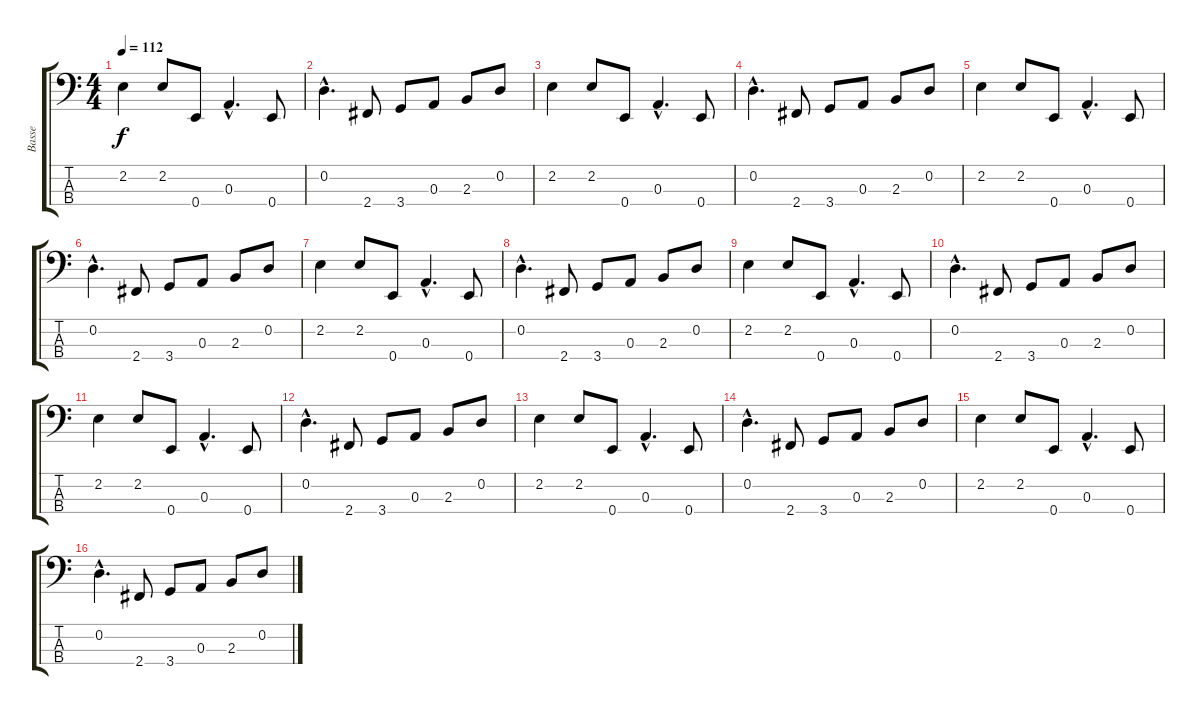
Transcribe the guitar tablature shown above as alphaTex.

\track ("Basse" "Basse") {instrument electricbassfinger}
\staff {score tabs}
\tuning (G2 D2 A1 E1) {hide}
\ts (4 4)
\tempo 112
\clef f4
\ks c
2.2.4{dy f} 2.2.8 0.4.8 0.3{hac}.4{d} 0.4.8 |
0.2{hac}.4{d} 2.4.8 3.4.8 0.3.8 2.3.8 0.2.8 |
2.2.4 2.2.8 0.4.8 0.3{hac}.4{d} 0.4.8 |
0.2{hac}.4{d} 2.4.8 3.4.8 0.3.8 2.3.8 0.2.8 |
2.2.4 2.2.8 0.4.8 0.3{hac}.4{d} 0.4.8 |
0.2{hac}.4{d} 2.4.8 3.4.8 0.3.8 2.3.8 0.2.8 |
2.2.4 2.2.8 0.4.8 0.3{hac}.4{d} 0.4.8 |
0.2{hac}.4{d} 2.4.8 3.4.8 0.3.8 2.3.8 0.2.8 |
2.2.4 2.2.8 0.4.8 0.3{hac}.4{d} 0.4.8 |
0.2{hac}.4{d} 2.4.8 3.4.8 0.3.8 2.3.8 0.2.8 |
2.2.4 2.2.8 0.4.8 0.3{hac}.4{d} 0.4.8 |
0.2{hac}.4{d} 2.4.8 3.4.8 0.3.8 2.3.8 0.2.8 |
2.2.4{volume 13} 2.2.8 0.4.8 0.3{hac}.4{d} 0.4.8 |
0.2{hac}.4{d volume 12} 2.4.8 3.4.8 0.3.8 2.3.8 0.2.8 |
2.2.4{volume 11} 2.2.8 0.4.8 0.3{hac}.4{d} 0.4.8 |
0.2{hac}.4{d volume 9} 2.4.8 3.4.8 0.3.8 2.3.8 0.2.8
